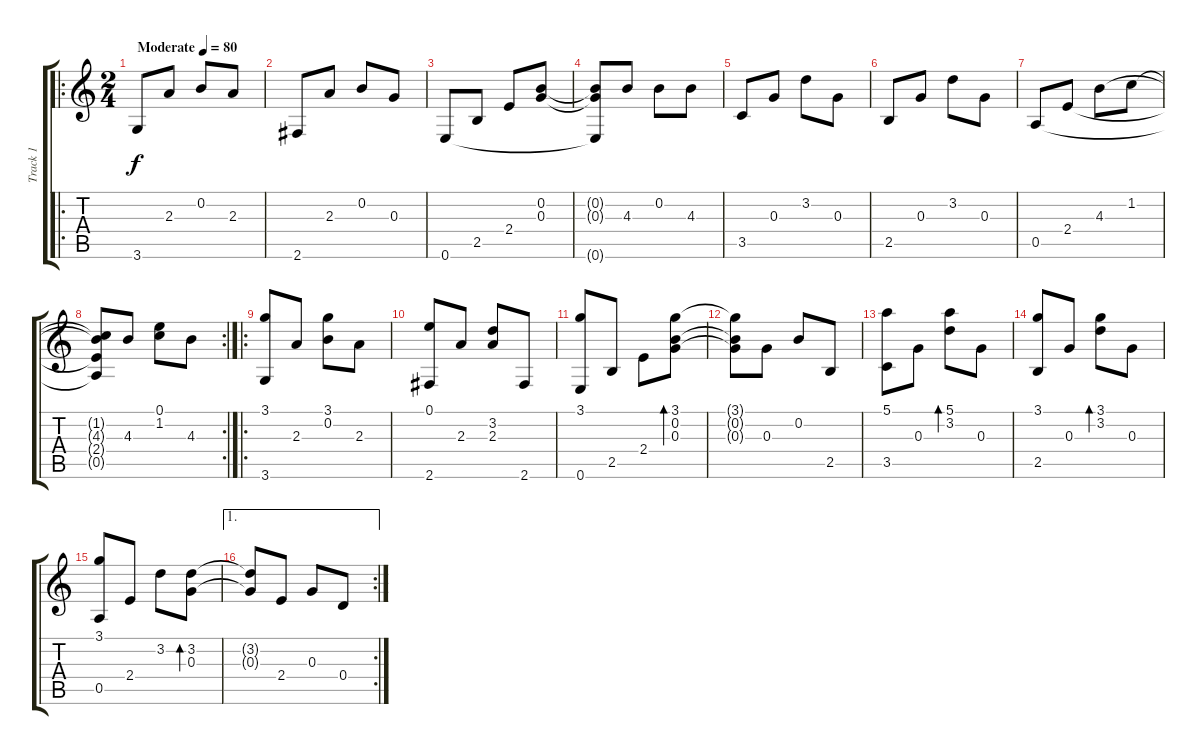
\track ("Track 1" "Track 1") {instrument acousticguitarnylon}
\staff {score tabs}
\tuning (E4 B3 G3 D3 A2 E2) {hide}
\ro
\ts (2 4)
\tempo (80 "Moderate")
\clef g2
\ks c
3.6.8{dy f instrument acousticguitarnylon} 2.3.8 0.2.8 2.3.8 |
2.6.8 2.3.8 0.2.8 0.3.8 |
0.6.8 2.5.8 2.4.8 (0.2 0.3).8 |
(0.2{t} 0.3{t} 0.6{t}).8 4.3.8 0.2.8 4.3.8 |
3.5.8 0.3.8 3.2.8 0.3.8 |
2.5.8 0.3.8 3.2.8 0.3.8 |
0.5.8 2.4.8 4.3.8 1.2.8 |
\rc 2
(1.2{t} 4.3{t} 2.4{t} 0.5{t}).8 4.3.8 (0.1 1.2).8 4.3.8 |
\ro
(3.1 3.6).8 2.3.8 (3.1 0.2).8 2.3.8 |
(0.1 2.6).8 2.3.8 (3.2 2.3).8 2.6.8 |
(3.1 0.6).8 2.5.8 2.4.8 (3.1 0.2 0.3).8{bd 240} |
(3.1{t} 0.2{t} 0.3{t}).8 0.3.8 0.2.8 2.5.8 |
(5.1 3.5).8 0.3.8 (5.1 3.2).8{bd 120} 0.3.8 |
(3.1 2.5).8 0.3.8 (3.1 3.2).8{bd 120} 0.3.8 |
(3.1 0.5).8 2.4.8 3.2.8 (3.2 0.3).8{bd 240} |
\ae 1
\rc 2
(3.2{t} 0.3{t}).8 2.4.8 0.3.8 0.4.8
